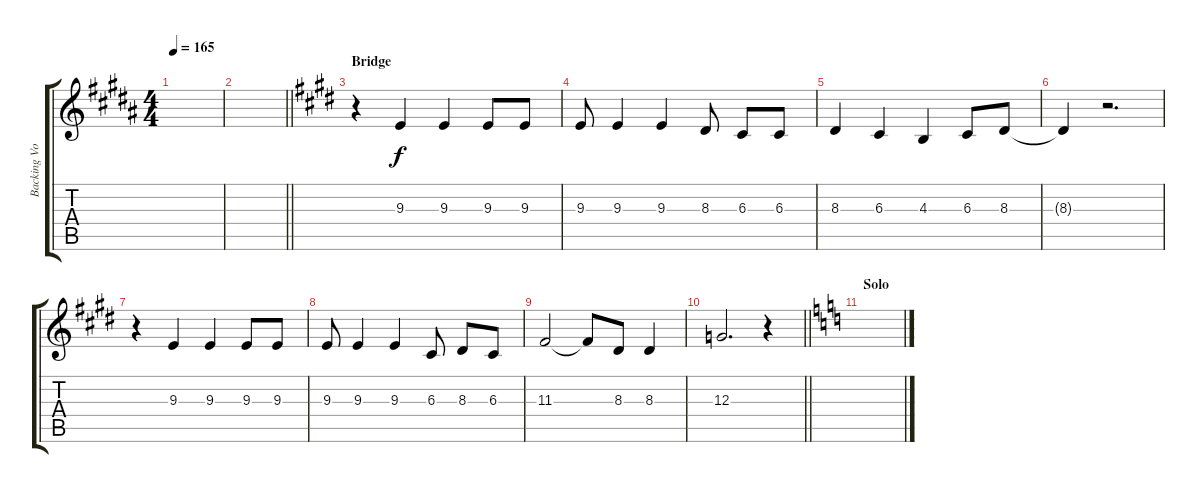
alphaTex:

\track ("Backing Vocals" "Backing Vo") {instrument lead2sawtooth}
\staff {score tabs}
\tuning (E4 B3 G3 D3 A2 E2) {hide}
\ts (4 4)
\tempo 165
\clef g2
\ks b
|
\barLineRight lightlight
|
\section ("" "Bridge")
\ks e
r.4 9.3.4 9.3.4 9.3.8 9.3.8 |
9.3.8 9.3.4 9.3.4 8.3.8 6.3.8 6.3.8 |
8.3.4 6.3.4 4.3.4 6.3.8 8.3.8 |
8.3{t}.4 r.2{d} |
r.4 9.3.4 9.3.4 9.3.8 9.3.8 |
9.3.8 9.3.4 9.3.4 6.3.8 8.3.8 6.3.8 |
11.3.2 11.3{t}.8 8.3.8 8.3.4 |
\barLineRight lightlight
12.3.2{d} r.4 |
\section ("" "Solo")
\ks c
